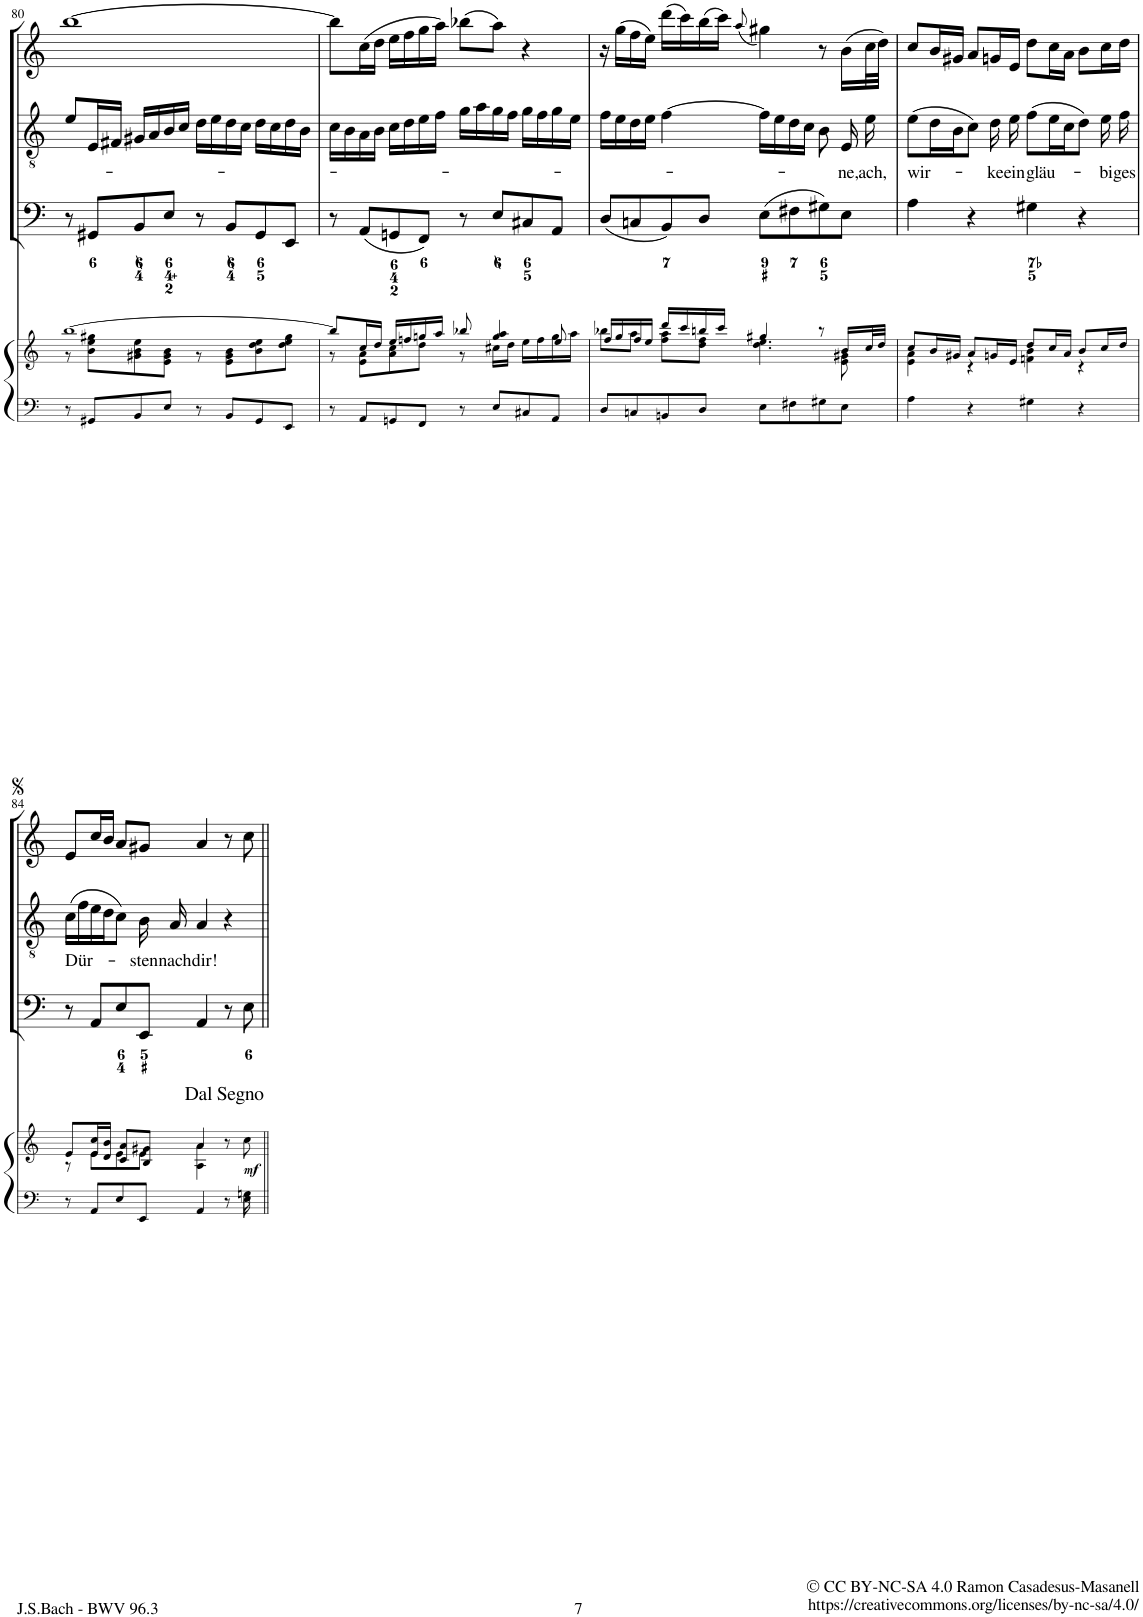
**kern	**kern	**kern	**kern	**text	**kern
*part4	*part4	*part3	*part2	*part2	*part1
*staff5	*staff4	*staff3	*staff2	*staff2	*staff1
*I"Piano reduction	*	*I"Continuo	*I"Tenore	*	*I"Flauto traverso Solo
*I'Pno	*	*	*	*	*I'Fl
!!LO:PB:g=z
*clefF4	*clefG2	*clefF4	*clefGv2	*	*clefG2
*k[]	*k[]	*k[]	*k[]	*	*k[]
*M4/4	*M4/4	*M4/4	*M4/4	*	*M4/4
*met(c)	*met(c)	*met(c)	*met(c)	*	*met(c)
=80	=80	=80	=80	=80	=80
*	*^	*	*	*	*
8r	[1bb	8r	8r	8e/L	.	[1bb
8GG#X/L	.	8b\ 8ee\ 8gg#X\L	8GG#X/L	16E/L	.	.
.	.	.	.	16F#X/JJ	.	.
8BB/	.	8g#X\ 8b\ 8ee\	8BB/	16G#X/LL	.	.
.	.	.	.	16A/	.	.
8E/J	.	8e\ 8g#\ 8b\J	8E/J	16B/	.	.
.	.	.	.	16c/JJ	.	.
8r	.	8r	8r	16d\LL	.	.
.	.	.	.	16e\	.	.
8BB/L	.	8e\ 8g#\ 8b\L	8BB/L	16d\	.	.
.	.	.	.	16c\JJ	.	.
8GG#/	.	8b\ 8dd\ 8ee\	8GG#/	16d\LL	.	.
.	.	.	.	16c\	.	.
8EE/J	.	8dd\ 8ee\ 8gg#\J	8EE/J	16d\	.	.
.	.	.	.	16B\JJ	.	.
=81	=81	=81	=81	=81	=81	=81
8r	8bb/L]	8r	8r	16c\LL	.	8bb\L]
.	.	.	.	16B\	.	.
8AA/L	16cc/L	8e\ 8a\L	(8AA/L	16A\	.	(16cc\L
.	16dd/JJ	.	.	16B\JJ	.	16dd\JJ
8GGn/	16ee/LL	8a\ 8cc\	8GGn/	16c\LL	.	16ee\LL
.	16ffn/	.	.	16d\	.	16ff\
8FF/J	16ggn/	8dd\J	8FF/J)	16e\	.	16gg\
.	16aa/JJ	.	.	16f\JJ	.	16aa\JJ)
8r	8bb-X/	8r	8r	16g\LL	.	(8bb-X\L
.	.	.	.	16a\	.	.
8E/L	4gg/ 4aa/	16cc#X\LL	8E/L	16g\	.	8aa\J)
.	.	16dd\JJ	.	16f\JJ	.	.
8C#X/	.	16ee\LL	8C#X/	16g\LL	.	4r
.	.	16ff\	.	16f\	.	.
8AA/J	8ee/	16gg\	8AA/J	16g\	.	.
.	.	16aa\JJ	.	16e\JJ	.	.
=82	=82	=82	=82	=82	=82	=82
8D/L	16ff/LL	8bb-X\L	(8D/L	16f\LL	.	16r
.	16gg/	.	.	16e\	.	(16gg\LL
8Cn/	16ff/	8aa\J	8Cn/	16d\	.	16ff\
.	16ee/JJ	.	.	16e\JJ	.	16ee\JJ)
8BBn/	16ddd/LL	8ff\ 8aa\L	8BB/)	[4f\	.	(16ddd\LL
.	16ccc/	.	.	.	.	16ccc\)
8D/J	16bbn/	8dd\ 8ff\J	8D/J	.	.	(16bb\
.	16ccc/JJ	.	.	.	.	16ccc\JJ)
.	.	.	.	.	.	(8qaa/
8E\L	4gg#X/	4.dd\ 4.ee\	(8E\L	16f\LL]	.	4gg#X\)
.	.	.	.	16e\	.	.
8F#X\	.	.	8F#X\	16d\	.	.
.	.	.	.	16c\JJ	.	.
8G#X\	8r	.	8G#X\)	8B\	.	8r
!	!	!	!	!	!LO:LY:b	!
8E\J	16b/LL	8e\ 8g#X\	8E\J	16E/	ne,	(16b\LL
!	!	!	!	!	!LO:LY:b	!
.	32cc/L	.	.	16e\	ach,	32cc\L
.	32dd/JJJ	.	.	.	.	32dd\JJJ)
=83	=83	=83	=83	=83	=83	=83
!	!	!	!	!	!LO:LY:b	!
4A\	8cc/L	4e\ 4a\	4A\	(8e\L	wir-	8cc/L
.	16b/L	.	.	16d\L	.	16b/L
.	16g#X/JJ	.	.	16B\J	.	16g#X/JJ
4r	8a/L	4r	4r	8c\J)	.	8a/L
!	!	!	!	!	!LO:LY:b	!
.	16gn/L	.	.	16d\	-ke	16gn/L
!	!	!	!	!	!LO:LY:b	!
.	16e/JJ	.	.	16e\	ein	16e/JJ
!	!	!	!	!	!LO:LY:b	!
4G#X\	8dd/L	4fn\ 4b\	4G#X\	(8f\L	gläu-	8dd\L
.	16cc/L	.	.	16e\L	.	16cc\L
.	16a/JJ	.	.	16c\J	.	16a\JJ
4r	8b/L	4r	4r	8d\J)	.	8b\L
!	!	!	!	!	!LO:LY:b	!
.	16cc/L	.	.	16e\	-bi-	16cc\L
!	!	!	!	!	!LO:LY:b	!
.	16dd/JJ	.	.	16f\	-ges	16dd\JJ
!!LO:LB:g=z
=84	=84	=84	=84	=84	=84	=84
*^	*	*	*	*	*	*
!	!	!	!	!	!	!LO:LY:b	!
2..ryy	8r	8e/L	8r	8r	(16c\LL	Dür-	8e/L
.	.	.	.	.	16f\	.	.
.	8AA/L	16e/ 16cc/L	8e\L	8AA/L	16e\	.	16cc/L
.	.	16d/ 16b/JJ	.	.	16d\J	.	16b/JJ
.	8E/	8c/ 8a/L	8e\	8E/	8c\J)	.	8a/L
!	!	!	!	!	!	!LO:LY:b	!
.	8EE/J	8B/ 8g#X/J	8e\J	8EE/J	16B\	-sten-	8g#X/J
!	!	!	!	!	!	!LO:LY:b	!
.	.	.	.	.	16A/	-nach-	.
!	!	!	!	!	!	!LO:LY:b	!
.	4AA/	4a/	4A\ 4a\	4AA/	4A/	-dir!	4a/
.	8r	8r	8ryy	8r	4r	.	8r
8Gn\	8E\	8cc\	8ryy	8E\	.	.	8cc\
*v	*v	*	*	*	*	*	*
*	*v	*v	*	*	*	*
=||	=||	=||	=||	=||	=||
*-	*-	*-	*-	*-	*-
